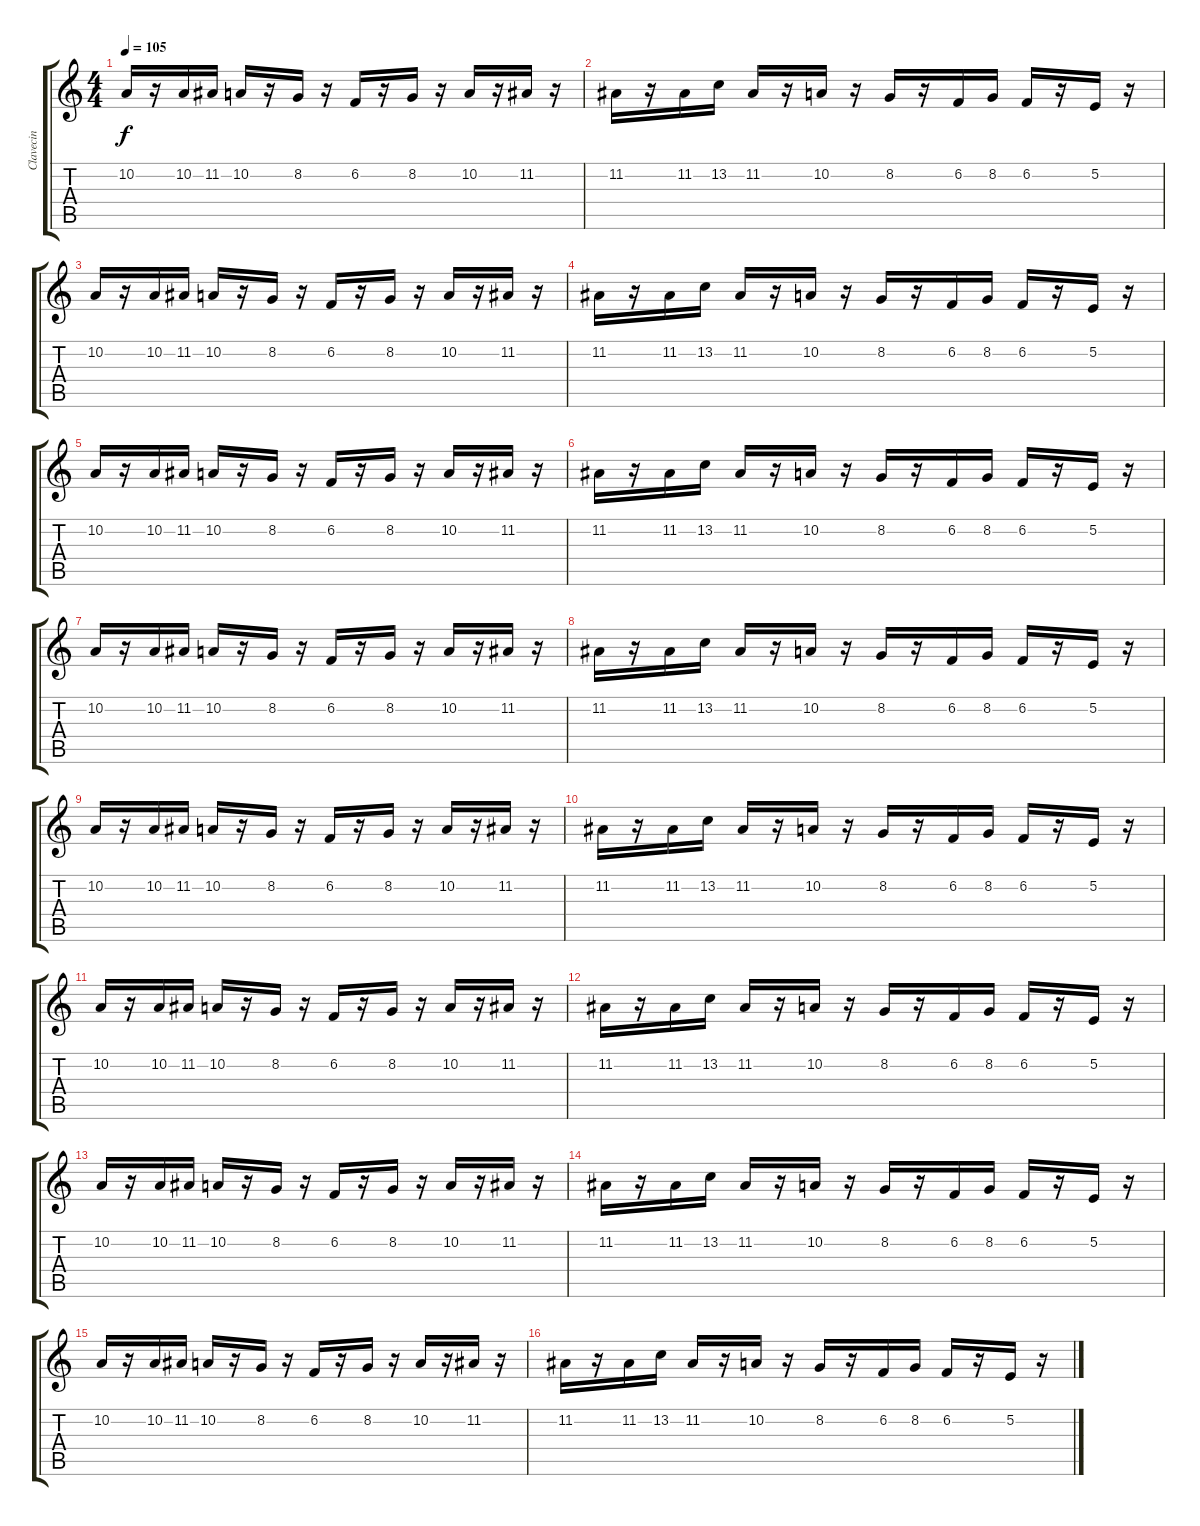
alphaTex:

\track ("Clavecin" "Clavecin") {instrument clavinet}
\staff {score tabs}
\tuning (E4 B3 G3 D3 A2 E2) {hide}
\ts (4 4)
\tempo 105
\clef g2
\ks c
10.2.16{dy f} r.16 10.2.16 11.2.16 10.2.16 r.16 8.2.16 r.16 6.2.16 r.16 8.2.16 r.16 10.2.16 r.16 11.2.16 r.16 |
11.2.16 r.16 11.2.16 13.2.16 11.2.16 r.16 10.2.16 r.16 8.2.16 r.16 6.2.16 8.2.16 6.2.16 r.16 5.2.16 r.16 |
10.2.16 r.16 10.2.16 11.2.16 10.2.16 r.16 8.2.16 r.16 6.2.16 r.16 8.2.16 r.16 10.2.16 r.16 11.2.16 r.16 |
11.2.16 r.16 11.2.16 13.2.16 11.2.16 r.16 10.2.16 r.16 8.2.16 r.16 6.2.16 8.2.16 6.2.16 r.16 5.2.16 r.16 |
10.2.16 r.16 10.2.16 11.2.16 10.2.16 r.16 8.2.16 r.16 6.2.16 r.16 8.2.16 r.16 10.2.16 r.16 11.2.16 r.16 |
11.2.16 r.16 11.2.16 13.2.16 11.2.16 r.16 10.2.16 r.16 8.2.16 r.16 6.2.16 8.2.16 6.2.16 r.16 5.2.16 r.16 |
10.2.16 r.16 10.2.16 11.2.16 10.2.16 r.16 8.2.16 r.16 6.2.16 r.16 8.2.16 r.16 10.2.16 r.16 11.2.16 r.16 |
11.2.16 r.16 11.2.16 13.2.16 11.2.16 r.16 10.2.16 r.16 8.2.16 r.16 6.2.16 8.2.16 6.2.16 r.16 5.2.16 r.16 |
10.2.16 r.16 10.2.16 11.2.16 10.2.16 r.16 8.2.16 r.16 6.2.16 r.16 8.2.16 r.16 10.2.16 r.16 11.2.16 r.16 |
11.2.16 r.16 11.2.16 13.2.16 11.2.16 r.16 10.2.16 r.16 8.2.16 r.16 6.2.16 8.2.16 6.2.16 r.16 5.2.16 r.16 |
10.2.16 r.16 10.2.16 11.2.16 10.2.16 r.16 8.2.16 r.16 6.2.16 r.16 8.2.16 r.16 10.2.16 r.16 11.2.16 r.16 |
11.2.16 r.16 11.2.16 13.2.16 11.2.16 r.16 10.2.16 r.16 8.2.16 r.16 6.2.16 8.2.16 6.2.16 r.16 5.2.16 r.16 |
10.2.16 r.16 10.2.16 11.2.16 10.2.16 r.16 8.2.16 r.16 6.2.16 r.16 8.2.16 r.16 10.2.16 r.16 11.2.16 r.16 |
11.2.16 r.16 11.2.16 13.2.16 11.2.16 r.16 10.2.16 r.16 8.2.16 r.16 6.2.16 8.2.16 6.2.16 r.16 5.2.16 r.16 |
10.2.16 r.16 10.2.16 11.2.16 10.2.16 r.16 8.2.16 r.16 6.2.16 r.16 8.2.16 r.16 10.2.16 r.16 11.2.16 r.16 |
11.2.16 r.16 11.2.16 13.2.16 11.2.16 r.16 10.2.16 r.16 8.2.16 r.16 6.2.16 8.2.16 6.2.16 r.16 5.2.16 r.16
